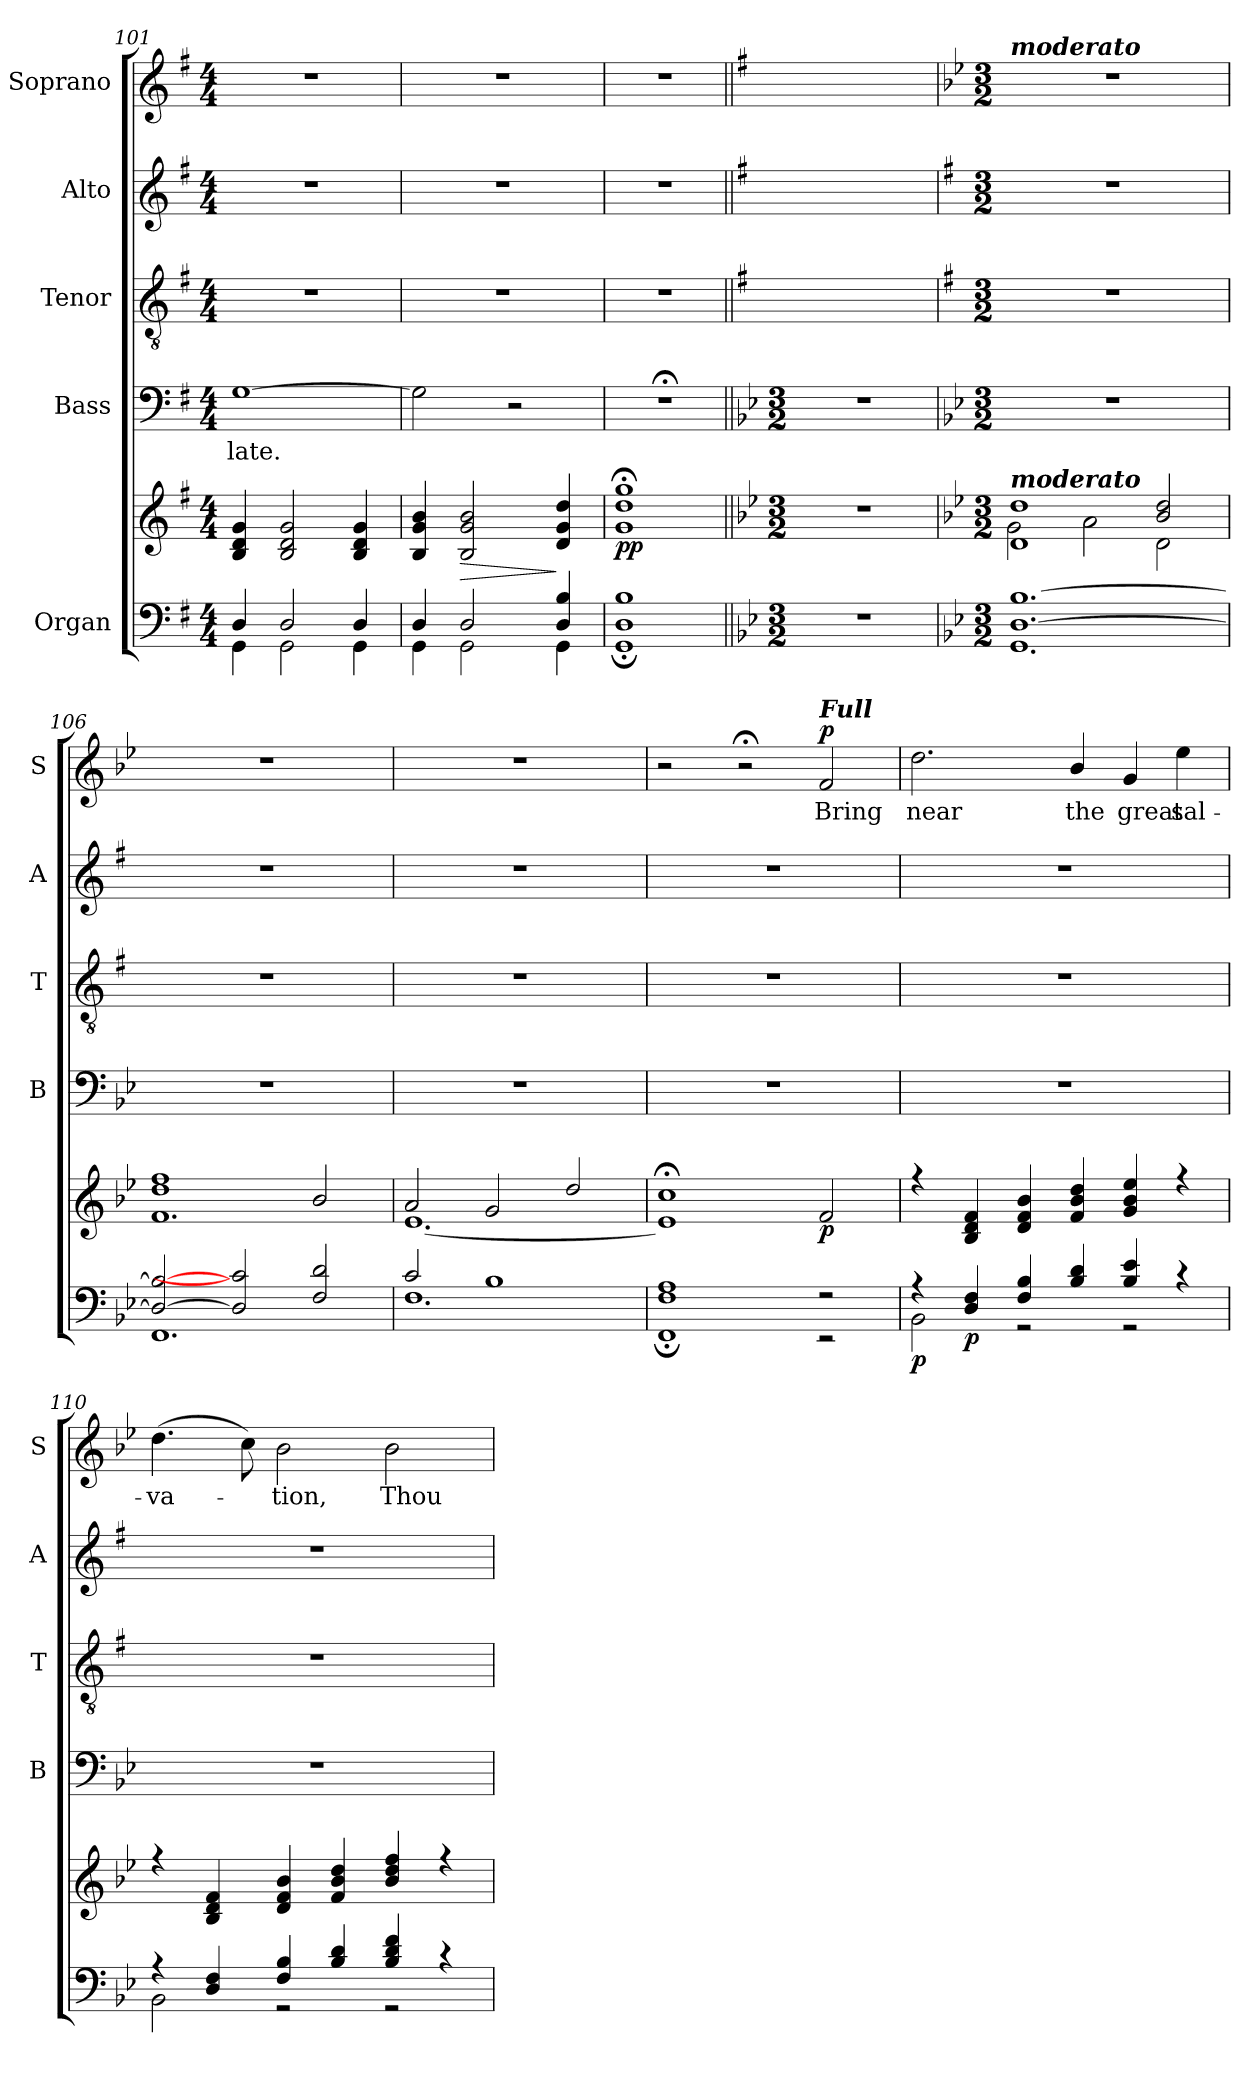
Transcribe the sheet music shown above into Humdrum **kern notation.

**kern	**kern	**dynam	**kern	**text	**kern	**kern	**kern	**text	**dynam
*part5	*part5	*part5	*part4	*part4	*part3	*part2	*part1	*part1	*part1
*staff6	*staff5	*staff5/6	*staff4	*staff4	*staff3	*staff2	*staff1	*staff1	*staff1
*I"Organ	*	*	*I"Bass	*	*I"Tenor	*I"Alto	*I"Soprano	*	*
*	*	*	*I'B	*	*I'T	*I'A	*I'S	*	*
*clefF4	*clefG2	*	*clefF4	*	*clefGv2	*clefG2	*clefG2	*	*
*k[f#]	*k[f#]	*	*k[f#]	*	*k[f#]	*k[f#]	*k[f#]	*	*
*G:	*G:	*	*G:	*	*G:	*G:	*G:	*	*
*M4/4	*M4/4	*	*M4/4	*	*M4/4	*M4/4	*M4/4	*	*
=101	=101	=101	=101	=101	=101	=101	=101	=101	=101
*^	*	*	*	*	*	*	*	*	*
!	!	!	!	!	!LO:LY:b	!	!	!	!	!
4D/	4GG\	4B 4d 4g	.	[1G	-late.	1r	1r	1r	.	.
2D/	2GG\	2B 2d 2g	.	.	.	.	.	.	.	.
4D/	4GG\	4B 4d 4g	.	.	.	.	.	.	.	.
=102	=102	=102	=102	=102	=102	=102	=102	=102	=102	=102
4D/	4GG\	4B 4g 4b	.	2G]	.	1r	1r	1r	.	.
!	!	!	!LO:HP:b	!	!	!	!	!	!	!
2D/	2GG\	2B 2g 2b	>	.	.	.	.	.	.	.
.	.	.	.	2r	.	.	.	.	.	.
4D/ 4B/	4GG\	4d 4g 4dd	]	.	.	.	.	.	.	.
=103	=103	=103	=103	=103	=103	=103	=103	=103	=103	=103
!	!	!	!LO:DY:b	!	!	!	!	!	!	!
1D/ 1B/	1GG;\	1g;< 1dd;< 1gg;<	pp	1r;<	.	1r	1r	1r	.	.
*v	*v	*	*	*	*	*	*	*	*	*
=104||	=104||	=104||	=104||	=104||	=104||	=104||	=104||	=104||	=104||
*k[b-e-]	*k[b-e-]	*	*k[b-e-]	*	*	*	*	*	*
*B-:	*B-:	*	*B-:	*	*	*	*	*	*
*M3/2	*M3/2	*	*M3/2	*	*	*	*	*	*
1.r	1.r	.	1.r	.	1.ryy	1.ryy	1.ryy	.	.
!!LO:LB:g=z
=105	=105	=105	=105	=105	=105	=105	=105	=105	=105
*	*	*	*	*	*	*	*k[b-e-]	*	*
*	*	*	*	*	*	*	*B-:	*	*
*M3/2	*M3/2	*	*M3/2	*	*M3/2	*M3/2	*M3/2	*	*
*^	*^	*	*	*	*	*	*	*	*
!	!	!	!	!	!	!	!	!	!LO:TX:a:Bi:t=moderato	!	!
!	!	!LO:TX:a:Bi:t=moderato	!	!	!	!	!	!	!	!	!
!	!	!	!	!LO:DY:b=2	!	!	!	!	!LO:N:vis=1	!	!
!	!	!	!	!LO:DY:n=1:b=2	!	!	!	!	!	!	!
!	!	!	!	!LO:DY:n=2:b	!	!	!	!	!	!	!
!	!	!	!	!LO:DY:n=3:b	!	!	!	!	!	!	!
[1.D/ [1.B-/	1.GG\	1d 1dd	2g\	mf mf mf mf	1.r	.	1.r	1.r	1.r	.	.
.	.	.	2a\	.	.	.	.	.	.	.	.
.	.	2b-/ 2dd/	2d\	.	.	.	.	.	.	.	.
=106	=106	=106	=106	=106	=106	=106	=106	=106	=106	=106	=106
!	!	!	!	!	!	!	!	!	!LO:N:vis=1	!	!
2D/_ 2B-/_	1.FF\	1dd 1ff	1.f\	.	1.r	.	1.r	1.r	1.r	.	.
2D/] 2c/]	.	.	.	.	.	.	.	.	.	.	.
2F/ 2d/	.	2b-/	.	.	.	.	.	.	.	.	.
=107	=107	=107	=107	=107	=107	=107	=107	=107	=107	=107	=107
!	!	!	!	!	!	!	!	!	!LO:N:vis=1	!	!
2c/	1.F\	2a	[1.e-\	.	1.r	.	1.r	1.r	1.r	.	.
1B-/	.	2g	.	.	.	.	.	.	.	.	.
.	.	2dd/	.	.	.	.	.	.	.	.	.
=108	=108	=108	=108	=108	=108	=108	=108	=108	=108	=108	=108
1F/ 1A/	1FF;\	1cc;<	1e-\]	.	1.r	.	1.r	1.r	2r	.	.
.	.	.	.	.	.	.	.	.	2r;<	.	.
!	!	!	!	!	!	!	!	!	!LO:TX:a:Bi:t=Full	!	!
!	!	!	!	!LO:DY:b	!	!	!	!	!	!LO:LY:b	!LO:DY:b
2r	2r	2f	2ryy	p	.	.	.	.	2f	Bring	p
=109	=109	=109	=109	=109	=109	=109	=109	=109	=109	=109	=109
!	!	!	!	!LO:DY:b=2	!	!	!	!	!	!LO:LY:b	!
4r	2BB-\	4r	1.ryy	p	1.r	.	1.r	1.r	2.dd	near	.
!	!	!	!	!LO:DY:b=2	!	!	!	!	!	!	!
4D/ 4F/	.	4B- 4d 4f	.	p	.	.	.	.	.	.	.
4F/ 4B-/	2r	4d 4f 4b-	.	.	.	.	.	.	.	.	.
!	!	!	!	!	!	!	!	!	!	!LO:LY:b	!
4B-/ 4d/	.	4f 4b- 4dd	.	.	.	.	.	.	4b-/	the	.
!	!	!	!	!	!	!	!	!	!	!LO:LY:b	!
4B-/ 4e-/	2r	4g 4b- 4ee-	.	.	.	.	.	.	4g	great	.
!	!	!	!	!	!	!	!	!	!	!LO:LY:b	!
4r	.	4r	.	.	.	.	.	.	4ee-	sal-	.
=110	=110	=110	=110	=110	=110	=110	=110	=110	=110	=110	=110
!	!	!	!	!	!	!	!	!	!	!LO:LY:b	!
4r	2BB-\	4r	1.ryy	.	1.r	.	1.r	1.r	(>4.dd	-va-	.
4D/ 4F/	.	4B- 4d 4f	.	.	.	.	.	.	.	.	.
.	.	.	.	.	.	.	.	.	8cc)	.	.
!	!	!	!	!	!	!	!	!	!	!LO:LY:b	!
4F/ 4B-/	2r	4d 4f 4b-	.	.	.	.	.	.	2b-	tion,	.
4B-/ 4d/	.	4f 4b- 4dd	.	.	.	.	.	.	.	.	.
!	!	!	!	!	!	!	!	!	!	!LO:LY:b	!
4B-/ 4d/ 4f/	2r	4b- 4dd 4ff	.	.	.	.	.	.	2b-	Thou	.
4r	.	4r	.	.	.	.	.	.	.	.	.
*v	*v	*	*	*	*	*	*	*	*	*	*
*	*v	*v	*	*	*	*	*	*	*	*
=	=	=	=	=	=	=	=	=	=
*-	*-	*-	*-	*-	*-	*-	*-	*-	*-
